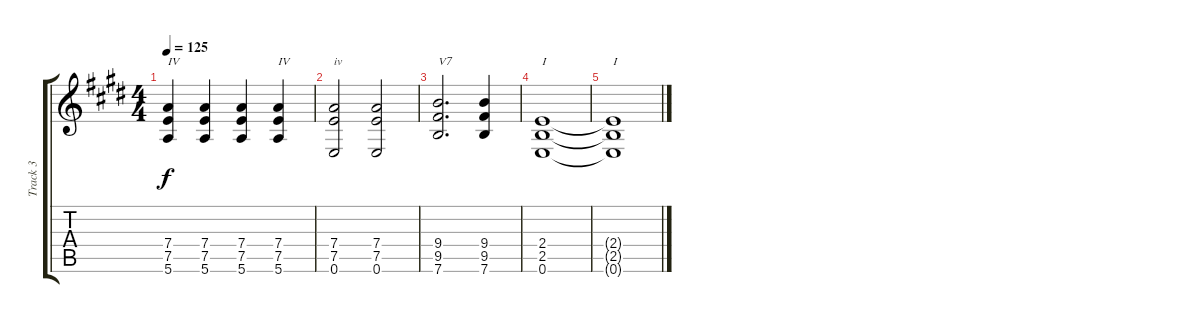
\track ("Track 3" "Track 3") {instrument overdrivenguitar}
\staff {score tabs}
\tuning (E4 B3 G3 D3 A2 E2) {hide}
\ts (4 4)
\tempo 125
\clef g2
\ks e
(7.4 7.5 5.6).4{txt "IV" dy f} (7.4 7.5 5.6).4 (7.4 7.5 5.6).4 (7.4 7.5 5.6).4{txt "IV"} |
(7.4 7.5 0.6).2{txt "iv"} (7.4 7.5 0.6).2 |
(9.4 9.5 7.6).2{d txt "V7"} (9.4 9.5 7.6).4 |
(2.4 2.5 0.6).1{txt "I"} |
(2.4{t} 2.5{t} 0.6{t}).1{txt "I"}
